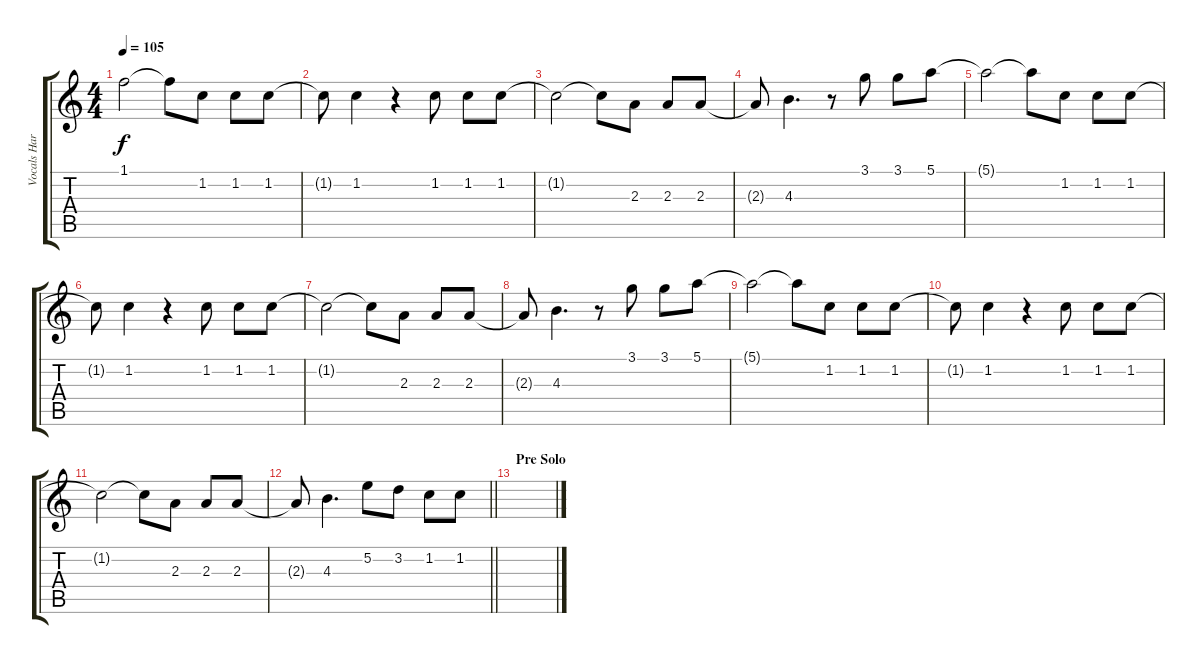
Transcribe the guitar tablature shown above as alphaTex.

\track ("Vocals Harmony" "Vocals Har") {instrument overdrivenguitar}
\staff {score tabs}
\tuning (E4 B3 G3 D3 A2 E2) {hide}
\ts (4 4)
\tempo 105
\clef g2
\ks c
1.1{t}.2{dy f} 1.1{t}.8 1.2.8 1.2.8 1.2.8 |
1.2{t}.8 1.2.4 r.4 1.2.8 1.2.8 1.2.8 |
1.2{t}.2 1.2{t}.8 2.3.8 2.3.8 2.3.8 |
2.3{t}.8 4.3.4{d} r.8 3.1.8 3.1.8 5.1.8 |
5.1{t}.2 5.1{t}.8 1.2.8 1.2.8 1.2.8 |
1.2{t}.8 1.2.4 r.4 1.2.8 1.2.8 1.2.8 |
1.2{t}.2 1.2{t}.8 2.3.8 2.3.8 2.3.8 |
2.3{t}.8 4.3.4{d} r.8 3.1.8 3.1.8 5.1.8 |
5.1{t}.2 5.1{t}.8 1.2.8 1.2.8 1.2.8 |
1.2{t}.8 1.2.4 r.4 1.2.8 1.2.8 1.2.8 |
1.2{t}.2 1.2{t}.8 2.3.8 2.3.8 2.3.8 |
\barLineRight lightlight
2.3{t}.8 4.3.4{d} 5.2.8 3.2.8 1.2.8 1.2.8 |
\section ("" "Pre Solo")
